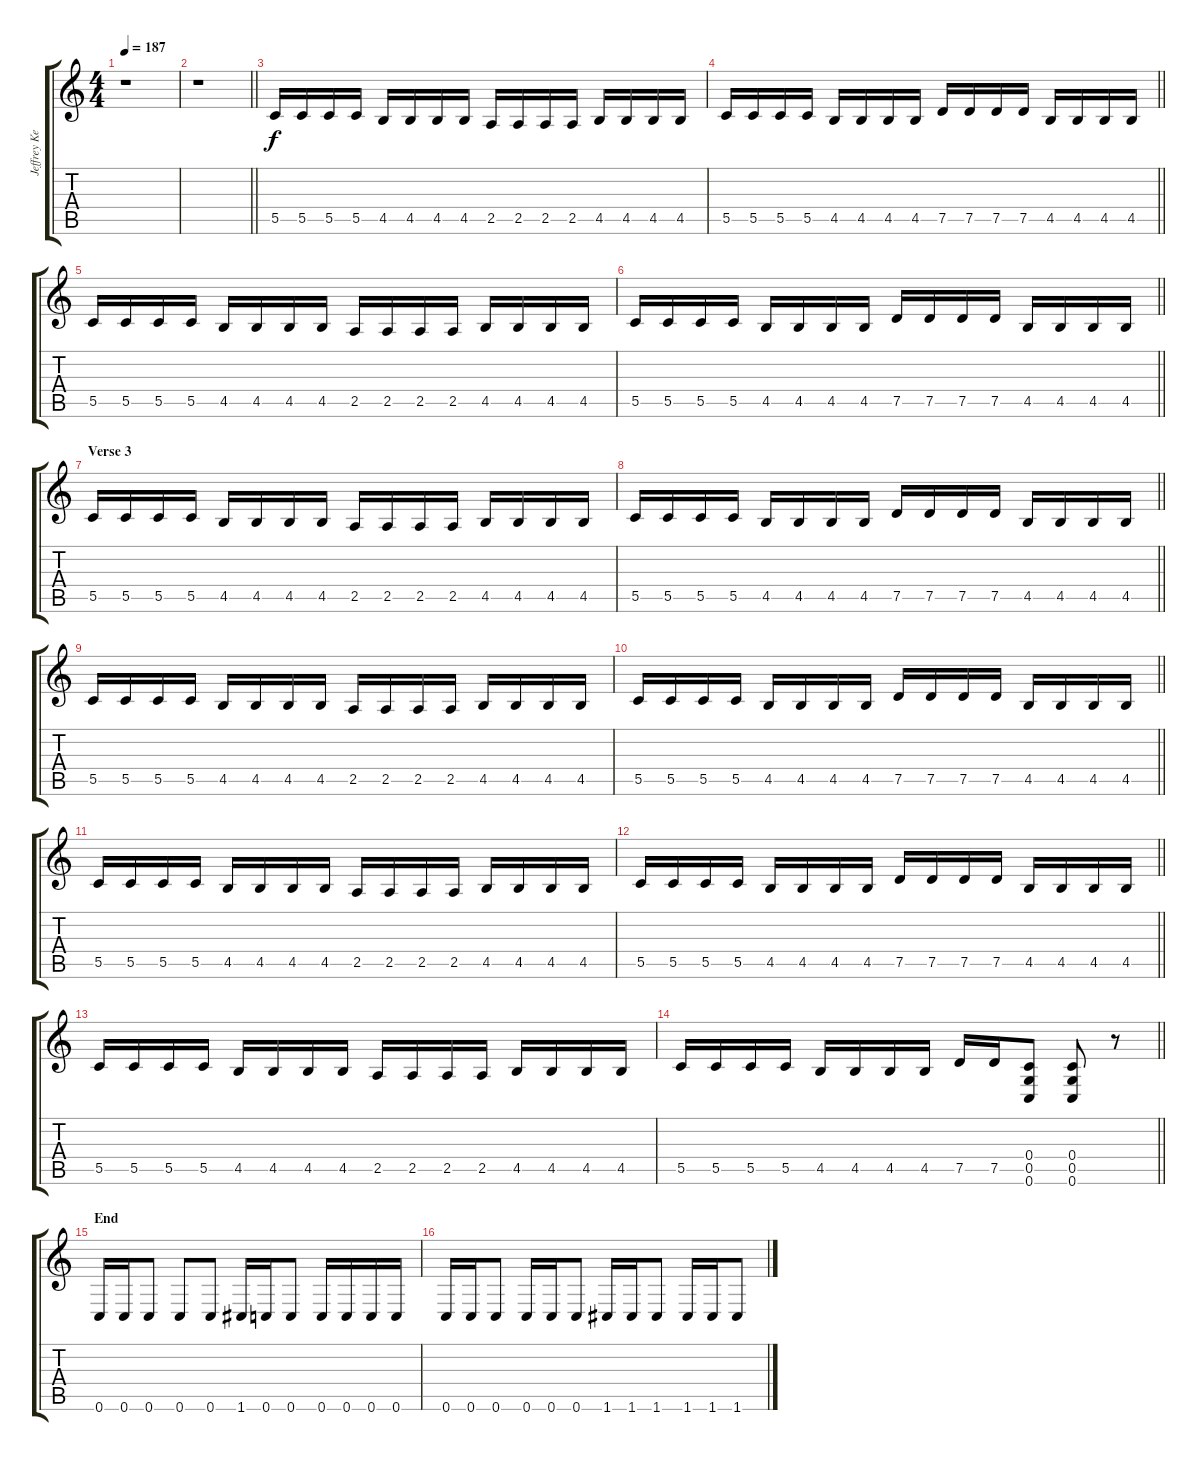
\track ("Jeffrey Kendrick - Guitar" "Jeffrey Ke") {instrument distortionguitar}
\staff {score tabs}
\tuning (D4 A3 F3 C3 G2 C2) {hide}
\ts (4 4)
\tempo 187
\clef g2
\ks c
r.1{dy f} |
\barLineRight lightlight
r.1 |
5.5.16 5.5.16 5.5.16 5.5.16 4.5.16 4.5.16 4.5.16 4.5.16 2.5.16 2.5.16 2.5.16 2.5.16 4.5.16 4.5.16 4.5.16 4.5.16 |
\barLineRight lightlight
5.5.16 5.5.16 5.5.16 5.5.16 4.5.16 4.5.16 4.5.16 4.5.16 7.5.16 7.5.16 7.5.16 7.5.16 4.5.16 4.5.16 4.5.16 4.5.16 |
5.5.16 5.5.16 5.5.16 5.5.16 4.5.16 4.5.16 4.5.16 4.5.16 2.5.16 2.5.16 2.5.16 2.5.16 4.5.16 4.5.16 4.5.16 4.5.16 |
\barLineRight lightlight
5.5.16 5.5.16 5.5.16 5.5.16 4.5.16 4.5.16 4.5.16 4.5.16 7.5.16 7.5.16 7.5.16 7.5.16 4.5.16 4.5.16 4.5.16 4.5.16 |
\section ("" "Verse 3")
5.5.16 5.5.16 5.5.16 5.5.16 4.5.16 4.5.16 4.5.16 4.5.16 2.5.16 2.5.16 2.5.16 2.5.16 4.5.16 4.5.16 4.5.16 4.5.16 |
\barLineRight lightlight
5.5.16 5.5.16 5.5.16 5.5.16 4.5.16 4.5.16 4.5.16 4.5.16 7.5.16 7.5.16 7.5.16 7.5.16 4.5.16 4.5.16 4.5.16 4.5.16 |
5.5.16 5.5.16 5.5.16 5.5.16 4.5.16 4.5.16 4.5.16 4.5.16 2.5.16 2.5.16 2.5.16 2.5.16 4.5.16 4.5.16 4.5.16 4.5.16 |
\barLineRight lightlight
5.5.16 5.5.16 5.5.16 5.5.16 4.5.16 4.5.16 4.5.16 4.5.16 7.5.16 7.5.16 7.5.16 7.5.16 4.5.16 4.5.16 4.5.16 4.5.16 |
5.5.16 5.5.16 5.5.16 5.5.16 4.5.16 4.5.16 4.5.16 4.5.16 2.5.16 2.5.16 2.5.16 2.5.16 4.5.16 4.5.16 4.5.16 4.5.16 |
\barLineRight lightlight
5.5.16 5.5.16 5.5.16 5.5.16 4.5.16 4.5.16 4.5.16 4.5.16 7.5.16 7.5.16 7.5.16 7.5.16 4.5.16 4.5.16 4.5.16 4.5.16 |
5.5.16 5.5.16 5.5.16 5.5.16 4.5.16 4.5.16 4.5.16 4.5.16 2.5.16 2.5.16 2.5.16 2.5.16 4.5.16 4.5.16 4.5.16 4.5.16 |
\barLineRight lightlight
5.5.16 5.5.16 5.5.16 5.5.16 4.5.16 4.5.16 4.5.16 4.5.16 7.5.16 7.5.16 (0.4 0.5 0.6).8 (0.4 0.5 0.6).8 r.8 |
\section ("" "End")
0.6.16 0.6.16 0.6.8 0.6.8 0.6.8 1.6.16 0.6.16 0.6.8 0.6.16 0.6.16 0.6.16 0.6.16 |
0.6.16 0.6.16 0.6.8 0.6.16 0.6.16 0.6.8 1.6.16 1.6.16 1.6.8 1.6.16 1.6.16 1.6.8
